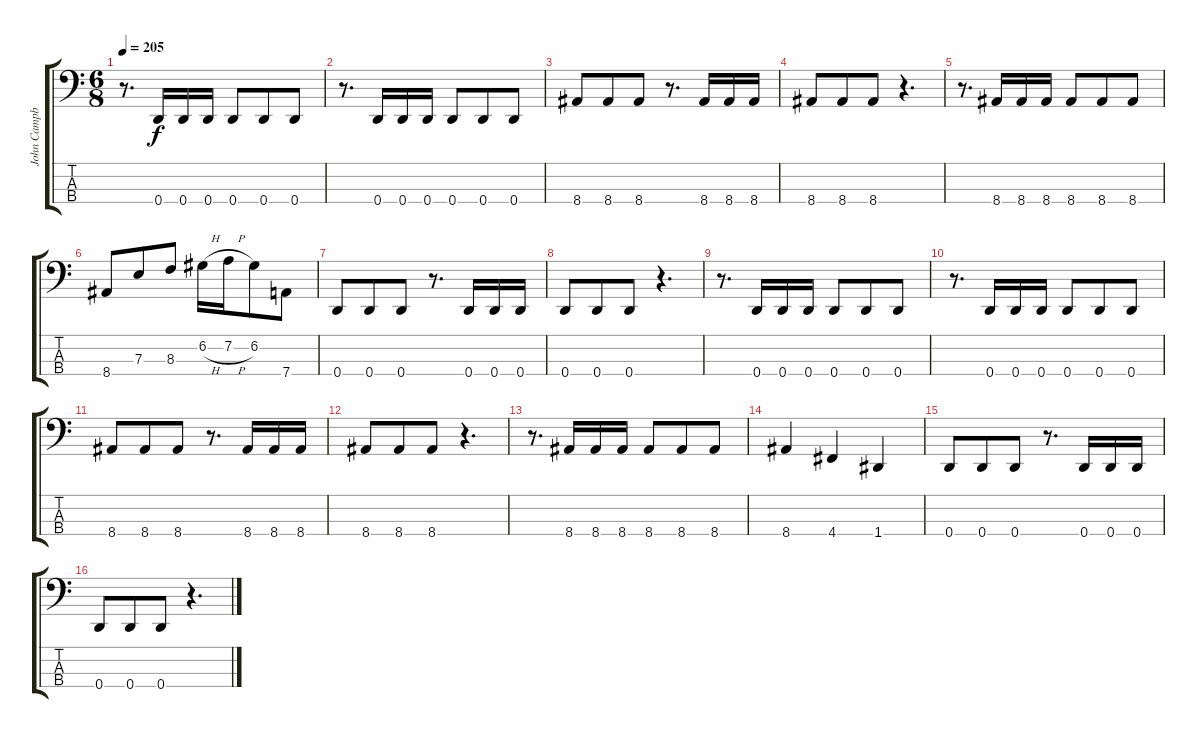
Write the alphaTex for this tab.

\track ("John Campbell" "John Campb") {instrument electricbasspick}
\staff {score tabs}
\tuning (G2 D2 A1 D1) {hide}
\ts (6 8)
\tempo 205
\clef f4
\ks c
r.8{d dy f} 0.4.16 0.4.16 0.4.16 0.4.8 0.4.8 0.4.8 |
r.8{d} 0.4.16 0.4.16 0.4.16 0.4.8 0.4.8 0.4.8 |
8.4.8 8.4.8 8.4.8 r.8{d} 8.4.16 8.4.16 8.4.16 |
8.4.8 8.4.8 8.4.8 r.4{d} |
r.8{d} 8.4.16 8.4.16 8.4.16 8.4.8 8.4.8 8.4.8 |
8.4.8 7.3.8 8.3.8 6.2{h}.16 7.2{h}.16 6.2.8 7.4.8 |
0.4.8 0.4.8 0.4.8 r.8{d} 0.4.16 0.4.16 0.4.16 |
0.4.8 0.4.8 0.4.8 r.4{d} |
r.8{d} 0.4.16 0.4.16 0.4.16 0.4.8 0.4.8 0.4.8 |
r.8{d} 0.4.16 0.4.16 0.4.16 0.4.8 0.4.8 0.4.8 |
8.4.8 8.4.8 8.4.8 r.8{d} 8.4.16 8.4.16 8.4.16 |
8.4.8 8.4.8 8.4.8 r.4{d} |
r.8{d} 8.4.16 8.4.16 8.4.16 8.4.8 8.4.8 8.4.8 |
8.4.4 4.4.4 1.4.4 |
0.4.8 0.4.8 0.4.8 r.8{d} 0.4.16 0.4.16 0.4.16 |
0.4.8 0.4.8 0.4.8 r.4{d}
